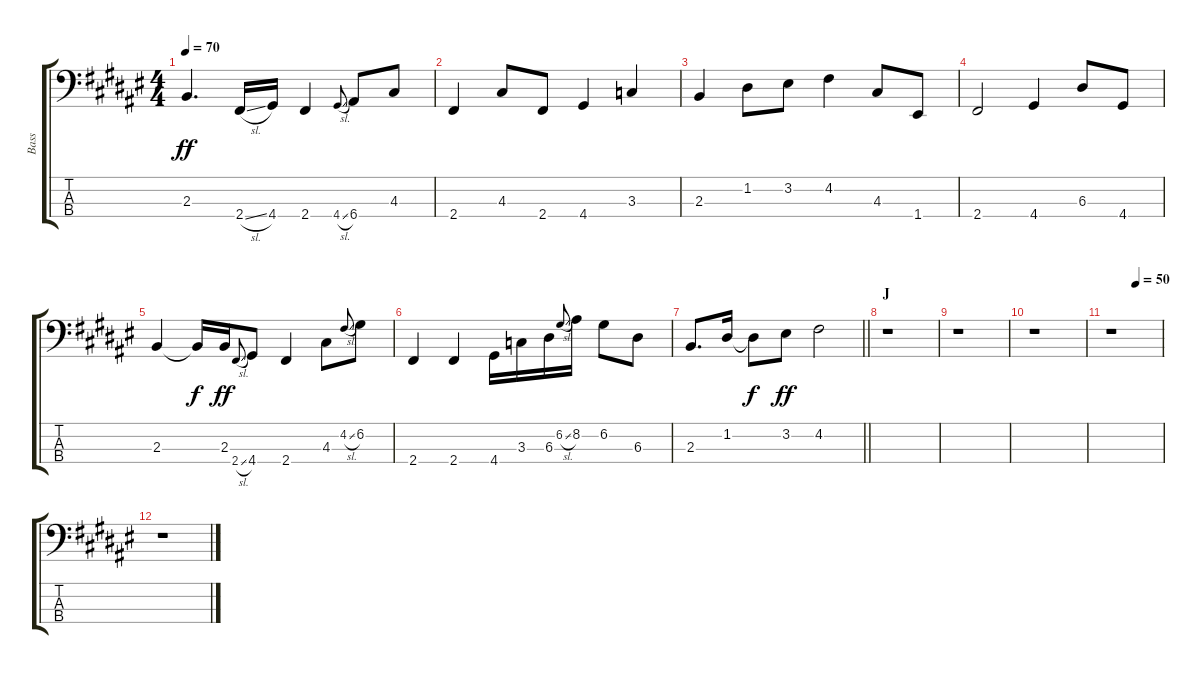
\track ("Bass" "Bass") {instrument electricbasspick}
\staff {score tabs}
\tuning (G2 D2 A1 E1) {hide}
\ts (4 4)
\tempo 70
\clef f4
\ks f#
2.3.4{d dy ff} 2.4{sl}.16 4.4.16 2.4.4 4.4{sl}.8{gr onbeat} 6.4.8 4.3.8 |
2.4.4 4.3.8 2.4.8 4.4.4 3.3.4 |
2.3.4 1.2.8 3.2.8 4.2.4 4.3.8 1.4.8 |
2.4.2 4.4.4 6.3.8 4.4.8 |
2.3.4 2.3{t}.16{dy f} 2.3.16{dy ff} 2.4{sl}.8{gr onbeat} 4.4.8 2.4.4 4.3.8 4.2{sl}.8{gr onbeat} 6.2.8 |
2.4.4 2.4.4 4.4.16 3.3.16 6.3.16 6.2{sl}.8{gr onbeat} 8.2.16 6.2.8 6.3.8 |
\barLineRight lightlight
2.3.8{d} 1.2.16 1.2{t}.8{dy f} 3.2.8{dy ff} 4.2.2 |
\section ("" "J")
r.1 |
r.1 |
r.1 |
\tempo (50 0.5)
r.1 |
r.1
